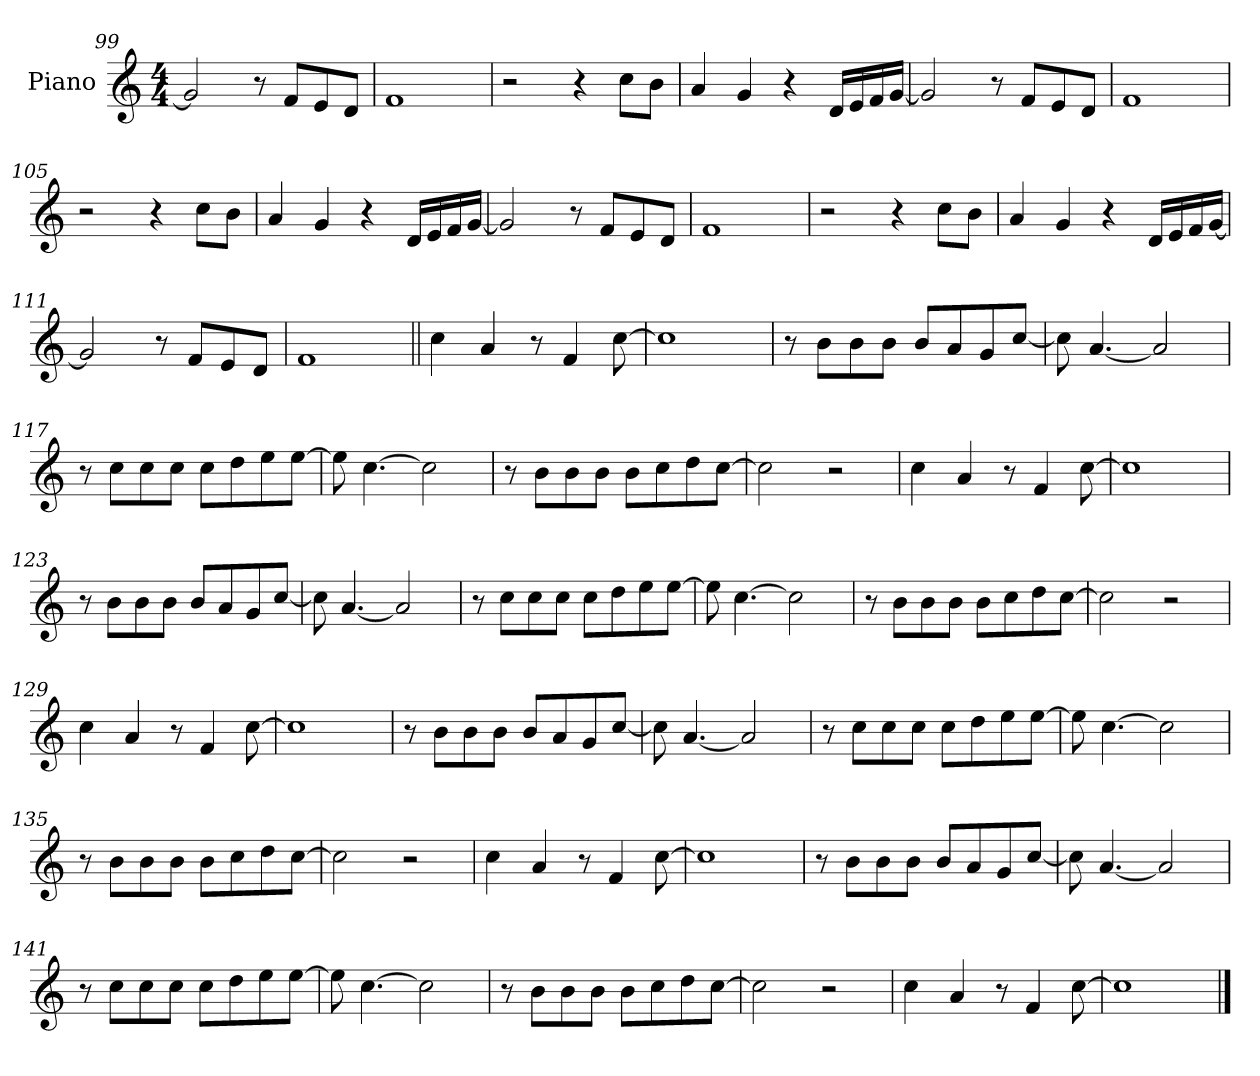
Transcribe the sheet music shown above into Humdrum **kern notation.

**kern
*part1
*staff1
*I"Piano
*I'Pno.
*clefG2
*k[]
*M4/4
=99
2g]
8r
8fL
8e
8dJ
=100
1f
=101
2r
4r
8ccL
8bJ
=102
4a
4g
4r
16dLL
16e
16f
[16gJJ
=103
2g]
8r
8fL
8e
8dJ
=104
1f
=105
2r
4r
8ccL
8bJ
=106
4a
4g
4r
16dLL
16e
16f
[16gJJ
=107
2g]
8r
8fL
8e
8dJ
=108
1f
=109
2r
4r
8ccL
8bJ
=110
4a
4g
4r
16dLL
16e
16f
[16gJJ
=111
2g]
8r
8fL
8e
8dJ
=112
1f
=113||
4cc
4a
8r
4f
[8cc
=114
1cc]
=115
8r
8bL
8b
8bJ
8bL
8a
8g
[8ccJ
=116
8cc]
[4.a
2a]
=117
8r
8ccL
8cc
8ccJ
8ccL
8dd
8ee
[8eeJ
=118
8ee]
[4.cc
2cc]
=119
8r
8bL
8b
8bJ
8bL
8cc
8dd
[8ccJ
=120
2cc]
2r
=121
4cc
4a
8r
4f
[8cc
=122
1cc]
=123
8r
8bL
8b
8bJ
8bL
8a
8g
[8ccJ
=124
8cc]
[4.a
2a]
=125
8r
8ccL
8cc
8ccJ
8ccL
8dd
8ee
[8eeJ
=126
8ee]
[4.cc
2cc]
=127
8r
8bL
8b
8bJ
8bL
8cc
8dd
[8ccJ
=128
2cc]
2r
=129
4cc
4a
8r
4f
[8cc
=130
1cc]
=131
8r
8bL
8b
8bJ
8bL
8a
8g
[8ccJ
=132
8cc]
[4.a
2a]
=133
8r
8ccL
8cc
8ccJ
8ccL
8dd
8ee
[8eeJ
=134
8ee]
[4.cc
2cc]
=135
8r
8bL
8b
8bJ
8bL
8cc
8dd
[8ccJ
=136
2cc]
2r
=137
4cc
4a
8r
4f
[8cc
=138
1cc]
=139
8r
8bL
8b
8bJ
8bL
8a
8g
[8ccJ
=140
8cc]
[4.a
2a]
=141
8r
8ccL
8cc
8ccJ
8ccL
8dd
8ee
[8eeJ
=142
8ee]
[4.cc
2cc]
=143
8r
8bL
8b
8bJ
8bL
8cc
8dd
[8ccJ
=144
2cc]
2r
=145
4cc
4a
8r
4f
[8cc
=146
1cc]
==
*-
